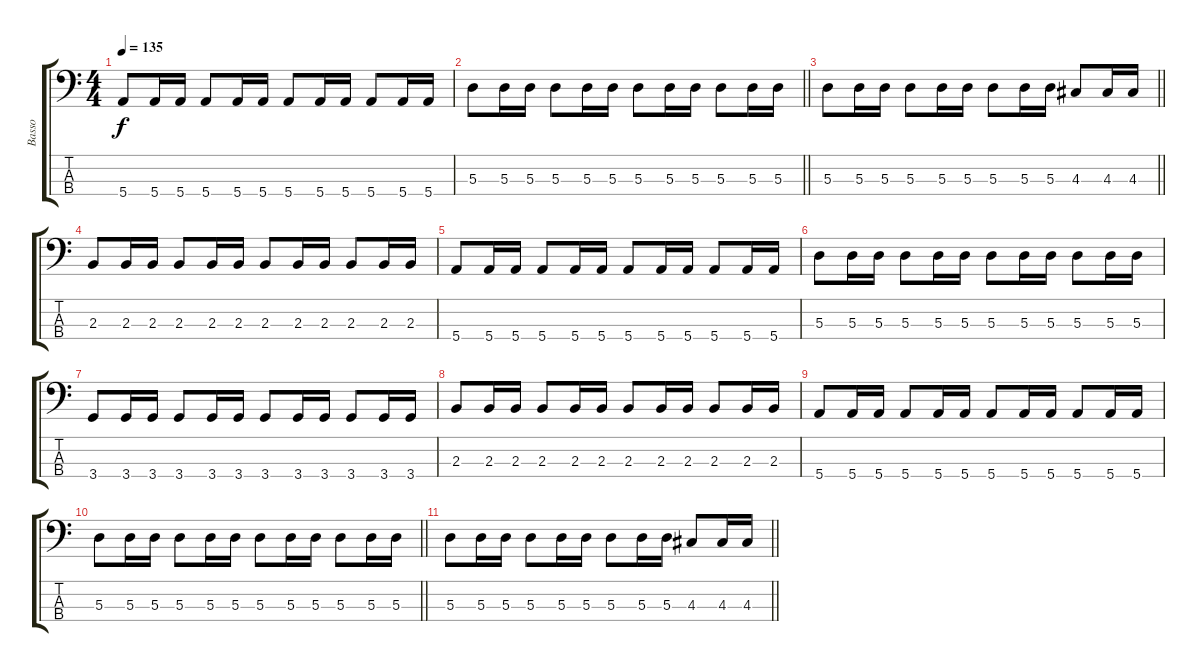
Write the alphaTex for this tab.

\track ("Basso" "Basso") {instrument electricbassfinger}
\staff {score tabs}
\tuning (G2 D2 A1 E1) {hide}
\ts (4 4)
\tempo 135
\clef f4
\ks c
5.4.8{dy f} 5.4.16 5.4.16 5.4.8 5.4.16 5.4.16 5.4.8 5.4.16 5.4.16 5.4.8 5.4.16 5.4.16 |
\barLineRight lightlight
5.3.8 5.3.16 5.3.16 5.3.8 5.3.16 5.3.16 5.3.8 5.3.16 5.3.16 5.3.8 5.3.16 5.3.16 |
\barLineRight lightlight
5.3.8 5.3.16 5.3.16 5.3.8 5.3.16 5.3.16 5.3.8 5.3.16 5.3.16 4.3.8 4.3.16 4.3.16 |
2.3.8 2.3.16 2.3.16 2.3.8 2.3.16 2.3.16 2.3.8 2.3.16 2.3.16 2.3.8 2.3.16 2.3.16 |
5.4.8 5.4.16 5.4.16 5.4.8 5.4.16 5.4.16 5.4.8 5.4.16 5.4.16 5.4.8 5.4.16 5.4.16 |
5.3.8 5.3.16 5.3.16 5.3.8 5.3.16 5.3.16 5.3.8 5.3.16 5.3.16 5.3.8 5.3.16 5.3.16 |
3.4.8 3.4.16 3.4.16 3.4.8 3.4.16 3.4.16 3.4.8 3.4.16 3.4.16 3.4.8 3.4.16 3.4.16 |
2.3.8 2.3.16 2.3.16 2.3.8 2.3.16 2.3.16 2.3.8 2.3.16 2.3.16 2.3.8 2.3.16 2.3.16 |
5.4.8 5.4.16 5.4.16 5.4.8 5.4.16 5.4.16 5.4.8 5.4.16 5.4.16 5.4.8 5.4.16 5.4.16 |
\barLineRight lightlight
5.3.8 5.3.16 5.3.16 5.3.8 5.3.16 5.3.16 5.3.8 5.3.16 5.3.16 5.3.8 5.3.16 5.3.16 |
\barLineRight lightlight
5.3.8 5.3.16 5.3.16 5.3.8 5.3.16 5.3.16 5.3.8 5.3.16 5.3.16 4.3.8 4.3.16 4.3.16
